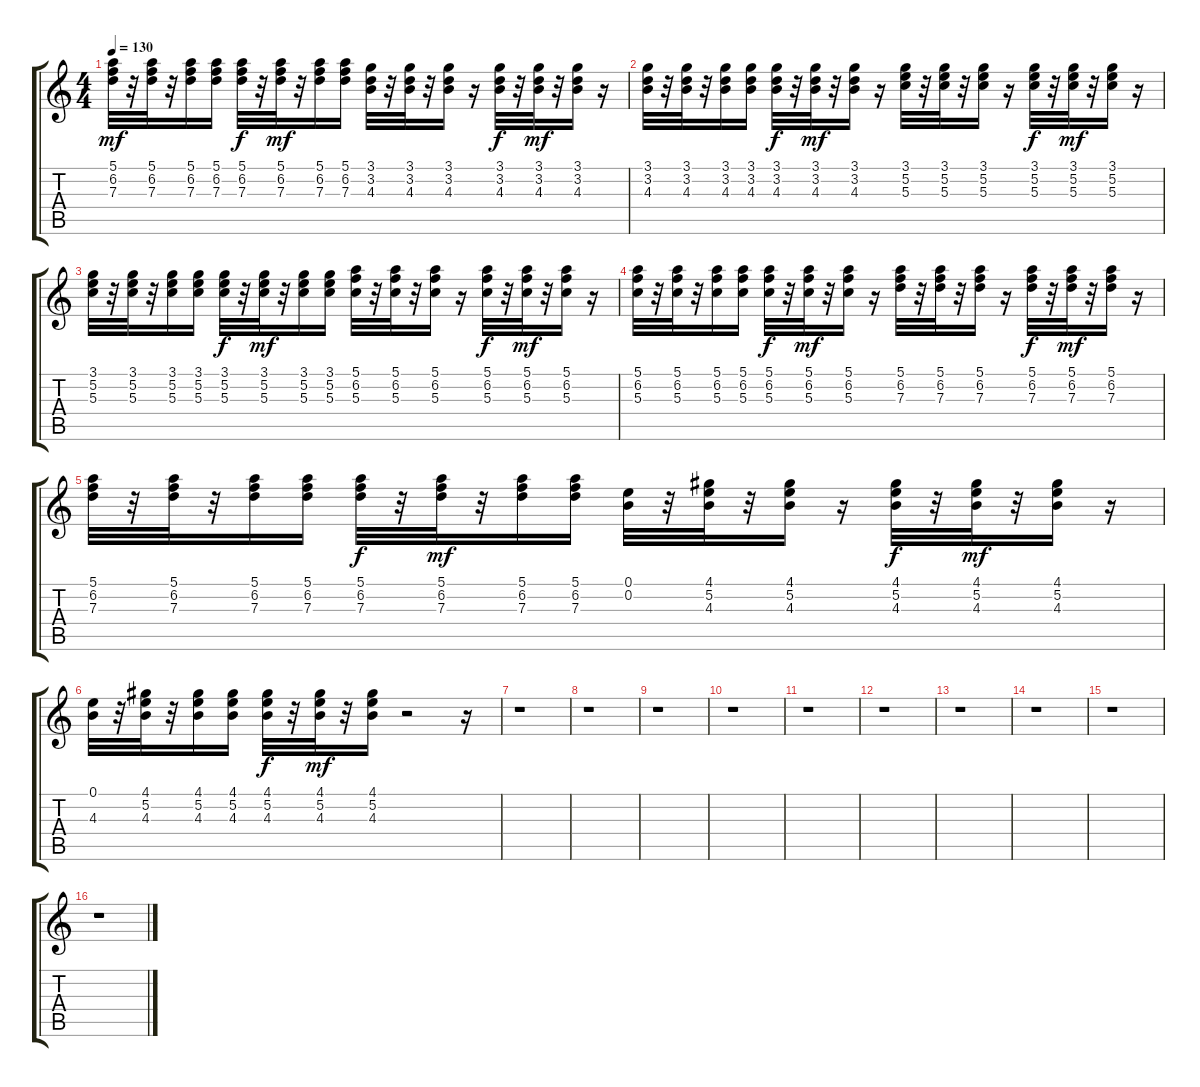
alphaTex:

\track "" {instrument electricguitarclean}
\staff {score tabs}
\tuning (E4 B3 G3 D3 A2 E2) {hide}
\ts (4 4)
\tempo 130
\clef g2
\ks c
(5.1 6.2 7.3).32{dy mf} r.32 (5.1 6.2 7.3).32 r.32 (5.1 6.2 7.3).16 (5.1 6.2 7.3).16 (5.1 6.2 7.3).32{dy f} r.32 (5.1 6.2 7.3).32{dy mf} r.32 (5.1 6.2 7.3).16 (5.1 6.2 7.3).16 (3.1 3.2 4.3).32 r.32 (3.1 3.2 4.3).32 r.32 (3.1 3.2 4.3).16 r.16 (3.1 3.2 4.3).32{dy f} r.32 (3.1 3.2 4.3).32{dy mf} r.32 (3.1 3.2 4.3).16 r.16 |
(3.1 3.2 4.3).32 r.32 (3.1 3.2 4.3).32 r.32 (3.1 3.2 4.3).16 (3.1 3.2 4.3).16 (3.1 3.2 4.3).32{dy f} r.32 (3.1 3.2 4.3).32{dy mf} r.32 (3.1 3.2 4.3).16 r.16 (3.1 5.2 5.3).32 r.32 (3.1 5.2 5.3).32 r.32 (3.1 5.2 5.3).16 r.16 (3.1 5.2 5.3).32{dy f} r.32 (3.1 5.2 5.3).32{dy mf} r.32 (3.1 5.2 5.3).16 r.16 |
(3.1 5.2 5.3).32 r.32 (3.1 5.2 5.3).32 r.32 (3.1 5.2 5.3).16 (3.1 5.2 5.3).16 (3.1 5.2 5.3).32{dy f} r.32 (3.1 5.2 5.3).32{dy mf} r.32 (3.1 5.2 5.3).16 (3.1 5.2 5.3).16 (5.1 6.2 5.3).32 r.32 (5.1 6.2 5.3).32 r.32 (5.1 6.2 5.3).16 r.16 (5.1 6.2 5.3).32{dy f} r.32 (5.1 6.2 5.3).32{dy mf} r.32 (5.1 6.2 5.3).16 r.16 |
(5.1 6.2 5.3).32 r.32 (5.1 6.2 5.3).32 r.32 (5.1 6.2 5.3).16 (5.1 6.2 5.3).16 (5.1 6.2 5.3).32{dy f} r.32 (5.1 6.2 5.3).32{dy mf} r.32 (5.1 6.2 5.3).16 r.16 (5.1 6.2 7.3).32 r.32 (5.1 6.2 7.3).32 r.32 (5.1 6.2 7.3).16 r.16 (5.1 6.2 7.3).32{dy f} r.32 (5.1 6.2 7.3).32{dy mf} r.32 (5.1 6.2 7.3).16 r.16 |
(5.1 6.2 7.3).32 r.32 (5.1 6.2 7.3).32 r.32 (5.1 6.2 7.3).16 (5.1 6.2 7.3).16 (5.1 6.2 7.3).32{dy f} r.32 (5.1 6.2 7.3).32{dy mf} r.32 (5.1 6.2 7.3).16 (5.1 6.2 7.3).16 (0.1 0.2).32 r.32 (4.1 5.2 4.3).32 r.32 (4.1 5.2 4.3).16 r.16 (4.1 5.2 4.3).32{dy f} r.32 (4.1 5.2 4.3).32{dy mf} r.32 (4.1 5.2 4.3).16 r.16 |
(0.1 4.3).32 r.32 (4.1 5.2 4.3).32 r.32 (4.1 5.2 4.3).16 (4.1 5.2 4.3).16 (4.1 5.2 4.3).32{dy f} r.32 (4.1 5.2 4.3).32{dy mf} r.32 (4.1 5.2 4.3).16 r.2 r.16 |
r.1 |
r.1 |
r.1 |
r.1 |
r.1 |
r.1 |
r.1 |
r.1 |
r.1 |
r.1
